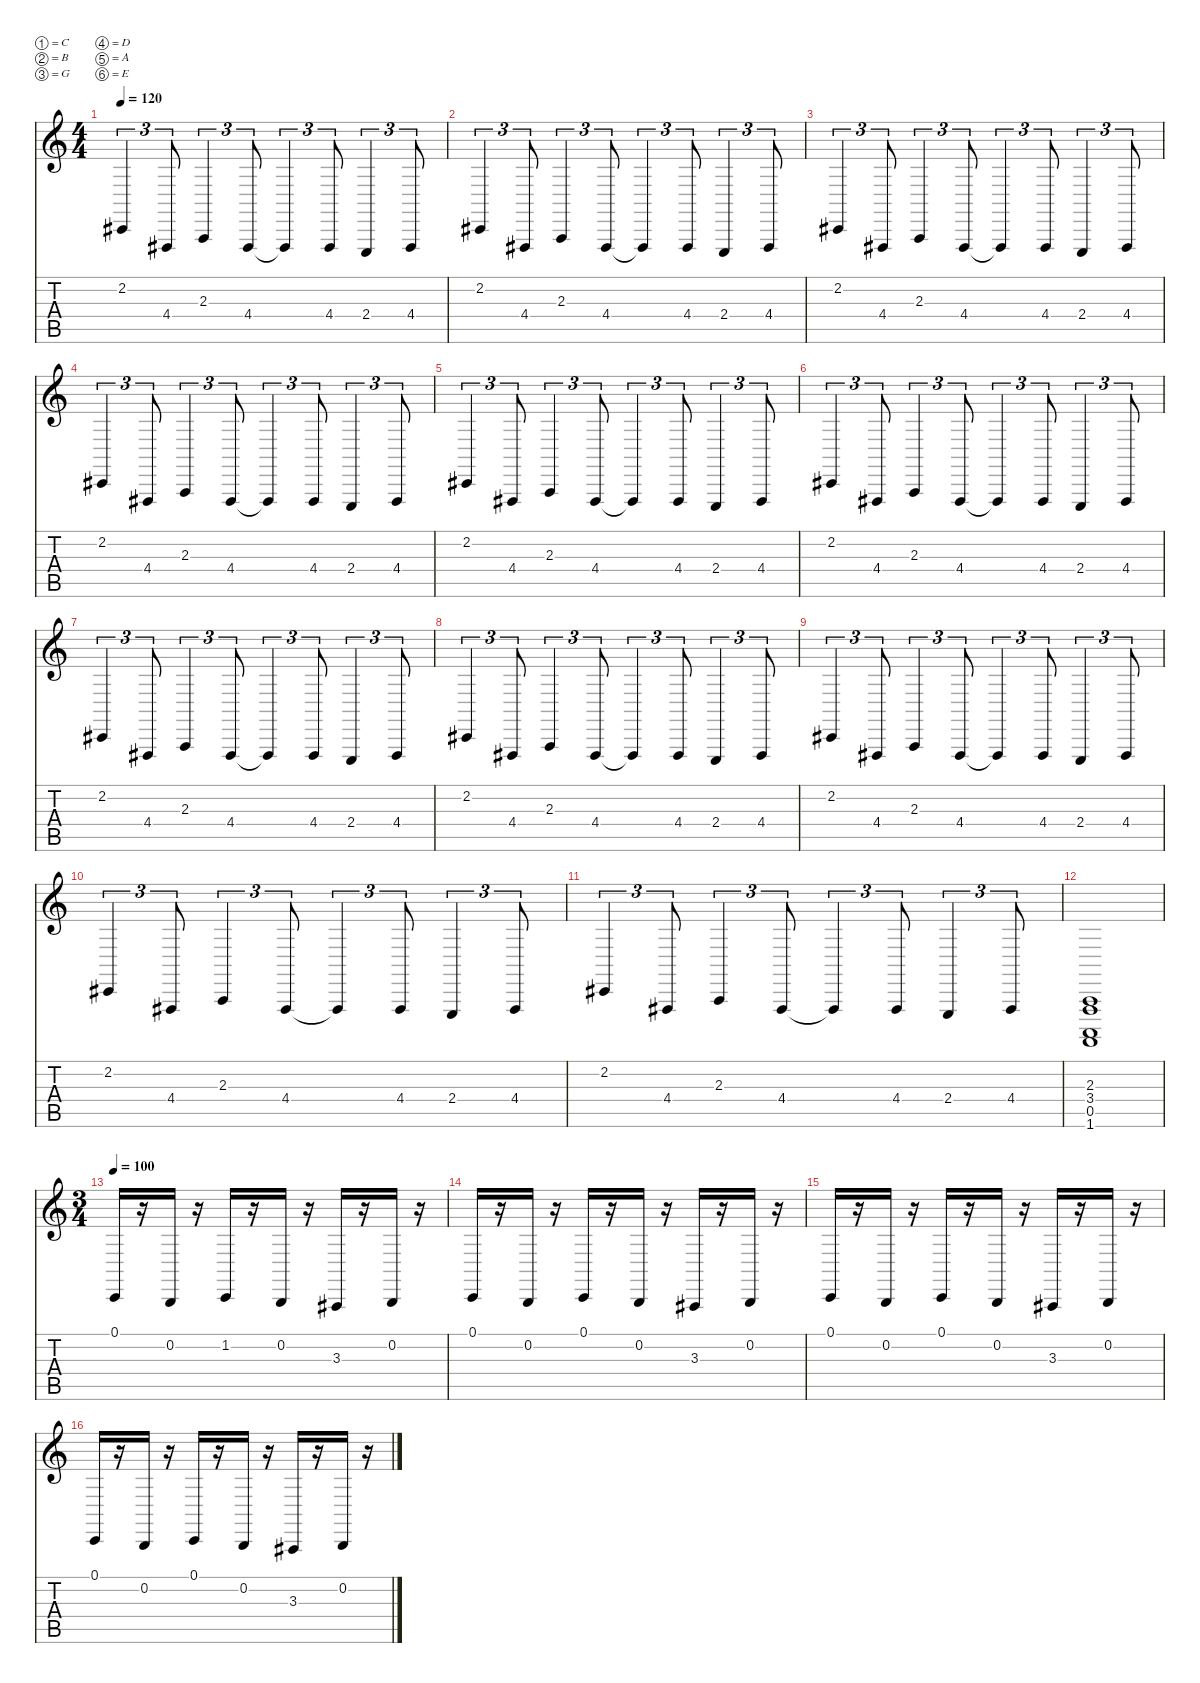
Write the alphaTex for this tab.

\defaultSystemsLayout 4
\hideDynamics
\bracketExtendMode nobrackets
\singleTrackTrackNamePolicy hidden
\multiTrackTrackNamePolicy hidden
\firstSystemTrackNameMode fullname
\firstSystemTrackNameOrientation horizontal
\otherSystemsTrackNameOrientation horizontal
\track ("Piano - left" "pno.") {instrument brightacousticpiano}
\staff {score tabs}
\tuning (C2 B1 G1 D1 A0 E0)
\ts (4 4)
\tempo 120
\clef g2
\ks c
2.2{acc #}.4{tu (3 2) dy mf beam Up} 4.4{acc #}.8{tu (3 2) beam Up} 2.3.4{tu (3 2) beam Up} 4.4{acc #}.8{tu (3 2) beam Up} 4.4{t acc #}.4{tu (3 2) dy f beam Up} 4.4{acc #}.8{tu (3 2) dy mf beam Up} 2.4.4{tu (3 2) beam Up} 4.4{acc #}.8{tu (3 2) beam Up} |
2.2{acc #}.4{tu (3 2) beam Up} 4.4{acc #}.8{tu (3 2) beam Up} 2.3.4{tu (3 2) beam Up} 4.4{acc #}.8{tu (3 2) beam Up} 4.4{t acc #}.4{tu (3 2) dy f beam Up} 4.4{acc #}.8{tu (3 2) dy mf beam Up} 2.4.4{tu (3 2) beam Up} 4.4{acc #}.8{tu (3 2) beam Up} |
2.2{acc #}.4{tu (3 2) beam Up} 4.4{acc #}.8{tu (3 2) beam Up} 2.3.4{tu (3 2) beam Up} 4.4{acc #}.8{tu (3 2) beam Up} 4.4{t acc #}.4{tu (3 2) dy f beam Up} 4.4{acc #}.8{tu (3 2) dy mf beam Up} 2.4.4{tu (3 2) beam Up} 4.4{acc #}.8{tu (3 2) beam Up} |
2.2{acc #}.4{tu (3 2) beam Up} 4.4{acc #}.8{tu (3 2) beam Up} 2.3.4{tu (3 2) beam Up} 4.4{acc #}.8{tu (3 2) beam Up} 4.4{t acc #}.4{tu (3 2) dy f beam Up} 4.4{acc #}.8{tu (3 2) dy mf beam Up} 2.4.4{tu (3 2) beam Up} 4.4{acc #}.8{tu (3 2) beam Up} |
2.2{acc #}.4{tu (3 2) beam Up} 4.4{acc #}.8{tu (3 2) beam Up} 2.3.4{tu (3 2) beam Up} 4.4{acc #}.8{tu (3 2) beam Up} 4.4{t acc #}.4{tu (3 2) dy f beam Up} 4.4{acc #}.8{tu (3 2) dy mf beam Up} 2.4.4{tu (3 2) beam Up} 4.4{acc #}.8{tu (3 2) beam Up} |
2.2{acc #}.4{tu (3 2) beam Up} 4.4{acc #}.8{tu (3 2) beam Up} 2.3.4{tu (3 2) beam Up} 4.4{acc #}.8{tu (3 2) beam Up} 4.4{t acc #}.4{tu (3 2) dy f beam Up} 4.4{acc #}.8{tu (3 2) dy mf beam Up} 2.4.4{tu (3 2) beam Up} 4.4{acc #}.8{tu (3 2) beam Up} |
2.2{acc #}.4{tu (3 2) beam Up} 4.4{acc #}.8{tu (3 2) beam Up} 2.3.4{tu (3 2) beam Up} 4.4{acc #}.8{tu (3 2) beam Up} 4.4{t acc #}.4{tu (3 2) dy f beam Up} 4.4{acc #}.8{tu (3 2) dy mf beam Up} 2.4.4{tu (3 2) beam Up} 4.4{acc #}.8{tu (3 2) beam Up} |
2.2{acc #}.4{tu (3 2) beam Up} 4.4{acc #}.8{tu (3 2) beam Up} 2.3.4{tu (3 2) beam Up} 4.4{acc #}.8{tu (3 2) beam Up} 4.4{t acc #}.4{tu (3 2) dy f beam Up} 4.4{acc #}.8{tu (3 2) dy mf beam Up} 2.4.4{tu (3 2) beam Up} 4.4{acc #}.8{tu (3 2) beam Up} |
2.2{acc #}.4{tu (3 2) beam Up} 4.4{acc #}.8{tu (3 2) beam Up} 2.3.4{tu (3 2) beam Up} 4.4{acc #}.8{tu (3 2) beam Up} 4.4{t acc #}.4{tu (3 2) dy f beam Up} 4.4{acc #}.8{tu (3 2) dy mf beam Up} 2.4.4{tu (3 2) beam Up} 4.4{acc #}.8{tu (3 2) beam Up} |
2.2{acc #}.4{tu (3 2) beam Up} 4.4{acc #}.8{tu (3 2) beam Up} 2.3.4{tu (3 2) beam Up} 4.4{acc #}.8{tu (3 2) beam Up} 4.4{t acc #}.4{tu (3 2) dy f beam Up} 4.4{acc #}.8{tu (3 2) dy mf beam Up} 2.4.4{tu (3 2) beam Up} 4.4{acc #}.8{tu (3 2) beam Up} |
2.2{acc #}.4{tu (3 2) beam Up} 4.4{acc #}.8{tu (3 2) beam Up} 2.3.4{tu (3 2) beam Up} 4.4{acc #}.8{tu (3 2) beam Up} 4.4{t acc #}.4{tu (3 2) dy f beam Up} 4.4{acc #}.8{tu (3 2) dy mf beam Up} 2.4.4{tu (3 2) beam Up} 4.4{acc #}.8{tu (3 2) beam Up} |
(2.3 3.4 0.5 1.6).1{dy f beam Up} |
\ts (3 4)
\tempo 100
0.1.16{dy mf beam Up} r.16{beam Up} 0.2.16{beam Up} r.16{beam Up} 1.2.16{beam Up} r.16{beam Up} 0.2.16{beam Up} r.16{beam Up} 3.3{acc #}.16{beam Up} r.16{beam Up} 0.2.16{beam Up} r.16{beam Up} |
0.1.16{beam Up} r.16{beam Up} 0.2.16{beam Up} r.16{beam Up} 0.1.16{beam Up} r.16{beam Up} 0.2.16{beam Up} r.16{beam Up} 3.3{acc #}.16{beam Up} r.16{beam Up} 0.2.16{beam Up} r.16{beam Up} |
0.1.16{beam Up} r.16{beam Up} 0.2.16{beam Up} r.16{beam Up} 0.1.16{beam Up} r.16{beam Up} 0.2.16{beam Up} r.16{beam Up} 3.3{acc #}.16{beam Up} r.16{beam Up} 0.2.16{beam Up} r.16{beam Up} |
0.1.16{beam Up} r.16{beam Up} 0.2.16{beam Up} r.16{beam Up} 0.1.16{beam Up} r.16{beam Up} 0.2.16{beam Up} r.16{beam Up} 3.3{acc #}.16{beam Up} r.16{beam Up} 0.2.16{beam Up} r.16{beam Up}
